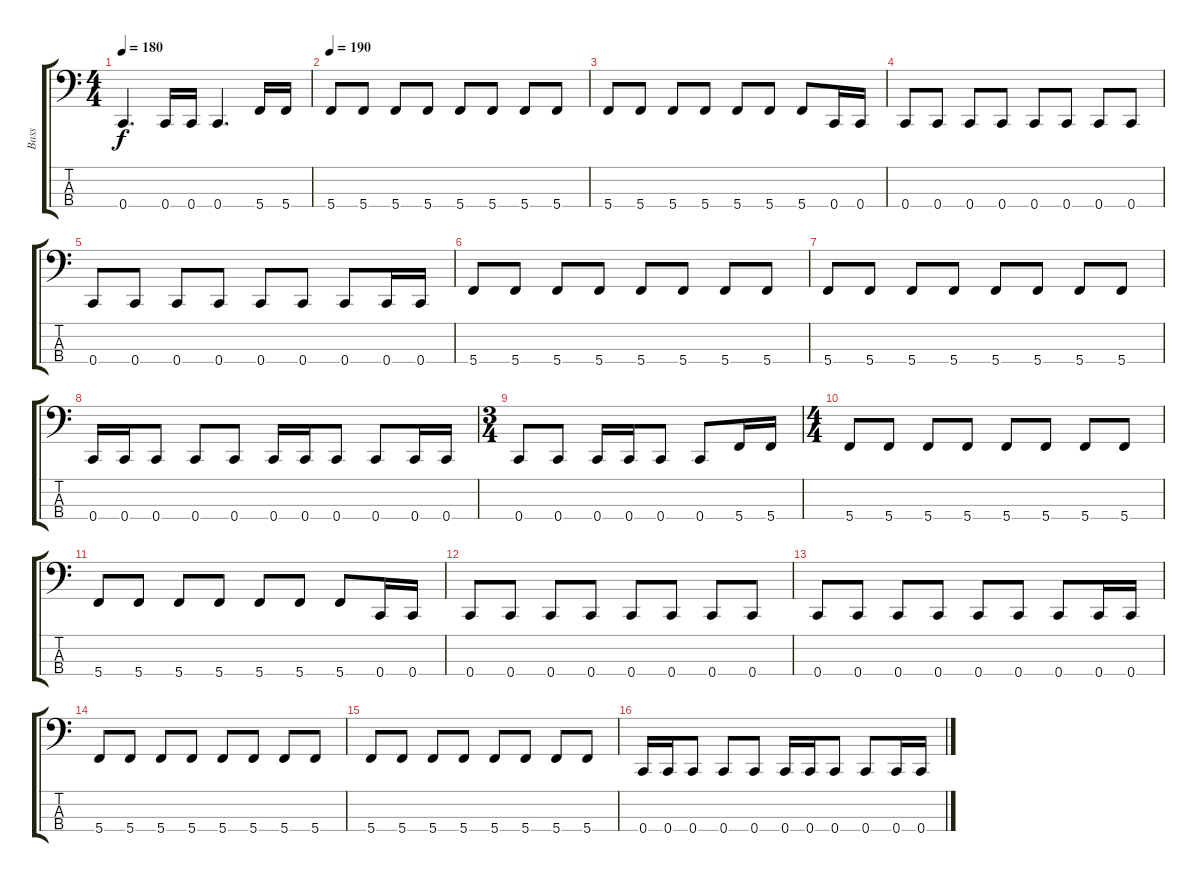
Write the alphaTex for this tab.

\track ("Bass" "Bass") {instrument electricbasspick}
\staff {score tabs}
\tuning (F2 C2 G1 C1) {hide}
\ts (4 4)
\tempo 180
\clef f4
\ks c
0.4.4{d dy f} 0.4.16 0.4.16 0.4.4{d} 5.4.16 5.4.16 |
\tempo 190
5.4.8 5.4.8 5.4.8 5.4.8 5.4.8 5.4.8 5.4.8 5.4.8 |
5.4.8 5.4.8 5.4.8 5.4.8 5.4.8 5.4.8 5.4.8 0.4.16 0.4.16 |
0.4.8 0.4.8 0.4.8 0.4.8 0.4.8 0.4.8 0.4.8 0.4.8 |
0.4.8 0.4.8 0.4.8 0.4.8 0.4.8 0.4.8 0.4.8 0.4.16 0.4.16 |
5.4.8 5.4.8 5.4.8 5.4.8 5.4.8 5.4.8 5.4.8 5.4.8 |
5.4.8 5.4.8 5.4.8 5.4.8 5.4.8 5.4.8 5.4.8 5.4.8 |
0.4.16 0.4.16 0.4.8 0.4.8 0.4.8 0.4.16 0.4.16 0.4.8 0.4.8 0.4.16 0.4.16 |
\ts (3 4)
0.4.8 0.4.8 0.4.16 0.4.16 0.4.8 0.4.8 5.4.16 5.4.16 |
\ts (4 4)
5.4.8 5.4.8 5.4.8 5.4.8 5.4.8 5.4.8 5.4.8 5.4.8 |
5.4.8 5.4.8 5.4.8 5.4.8 5.4.8 5.4.8 5.4.8 0.4.16 0.4.16 |
0.4.8 0.4.8 0.4.8 0.4.8 0.4.8 0.4.8 0.4.8 0.4.8 |
0.4.8 0.4.8 0.4.8 0.4.8 0.4.8 0.4.8 0.4.8 0.4.16 0.4.16 |
5.4.8 5.4.8 5.4.8 5.4.8 5.4.8 5.4.8 5.4.8 5.4.8 |
5.4.8 5.4.8 5.4.8 5.4.8 5.4.8 5.4.8 5.4.8 5.4.8 |
0.4.16 0.4.16 0.4.8 0.4.8 0.4.8 0.4.16 0.4.16 0.4.8 0.4.8 0.4.16 0.4.16
